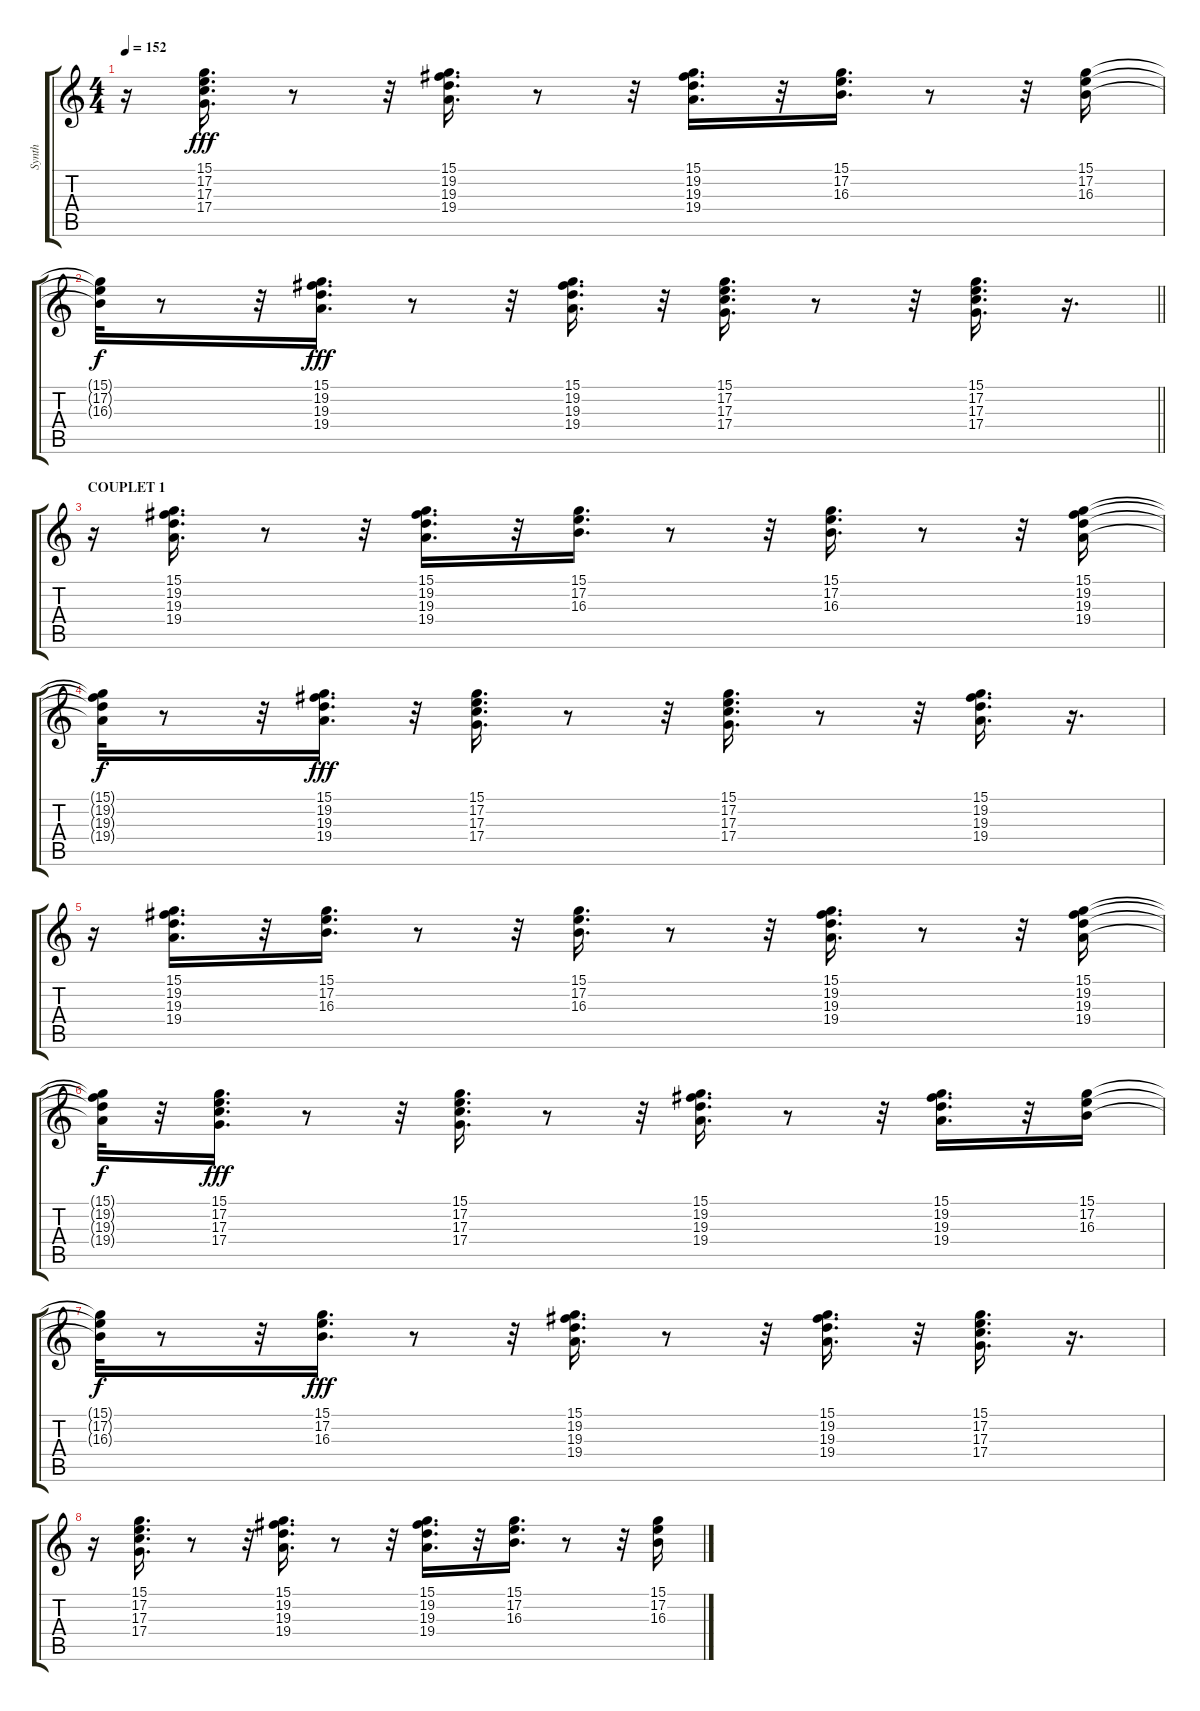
\track ("Synth" "Synth") {instrument synthstrings1}
\staff {score tabs}
\tuning (E4 B3 G3 D3 A2 E2) {hide}
\ts (4 4)
\tempo 152
\clef g2
\ks c
r.16{dy fff} (15.1 17.2 17.3 17.4).16{d} r.8 r.32 (15.1 19.2 19.3 19.4).16{d} r.8 r.32 (15.1 19.2 19.3 19.4).16{d} r.32 (15.1 17.2 16.3).16{d} r.8 r.32 (15.1 17.2 16.3).16 |
\barLineRight lightlight
(15.1{t} 17.2{t} 16.3{t}).32{dy f} r.8 r.32 (15.1 19.2 19.3 19.4).16{d dy fff} r.8 r.32 (15.1 19.2 19.3 19.4).16{d} r.32 (15.1 17.2 17.3 17.4).16{d} r.8 r.32 (15.1 17.2 17.3 17.4).16{d} r.16{d} |
\section ("" "COUPLET 1")
r.16 (15.1 19.2 19.3 19.4).16{d} r.8 r.32 (15.1 19.2 19.3 19.4).16{d} r.32 (15.1 17.2 16.3).16{d} r.8 r.32 (15.1 17.2 16.3).16{d} r.8 r.32 (15.1 19.2 19.3 19.4).16 |
(15.1{t} 19.2{t} 19.3{t} 19.4{t}).32{dy f} r.8 r.32 (15.1 19.2 19.3 19.4).16{d dy fff} r.32 (15.1 17.2 17.3 17.4).16{d} r.8 r.32 (15.1 17.2 17.3 17.4).16{d} r.8 r.32 (15.1 19.2 19.3 19.4).16{d} r.16{d} |
r.16 (15.1 19.2 19.3 19.4).16{d} r.32 (15.1 17.2 16.3).16{d} r.8 r.32 (15.1 17.2 16.3).16{d} r.8 r.32 (15.1 19.2 19.3 19.4).16{d} r.8 r.32 (15.1 19.2 19.3 19.4).16 |
(15.1{t} 19.2{t} 19.3{t} 19.4{t}).32{dy f} r.32 (15.1 17.2 17.3 17.4).16{d dy fff} r.8 r.32 (15.1 17.2 17.3 17.4).16{d} r.8 r.32 (15.1 19.2 19.3 19.4).16{d} r.8 r.32 (15.1 19.2 19.3 19.4).16{d} r.32 (15.1 17.2 16.3).16 |
(15.1{t} 17.2{t} 16.3{t}).32{dy f} r.8 r.32 (15.1 17.2 16.3).16{d dy fff} r.8 r.32 (15.1 19.2 19.3 19.4).16{d} r.8 r.32 (15.1 19.2 19.3 19.4).16{d} r.32 (15.1 17.2 17.3 17.4).16{d} r.16{d} |
r.16 (15.1 17.2 17.3 17.4).16{d} r.8 r.32 (15.1 19.2 19.3 19.4).16{d} r.8 r.32 (15.1 19.2 19.3 19.4).16{d} r.32 (15.1 17.2 16.3).16{d} r.8 r.32 (15.1 17.2 16.3).16
